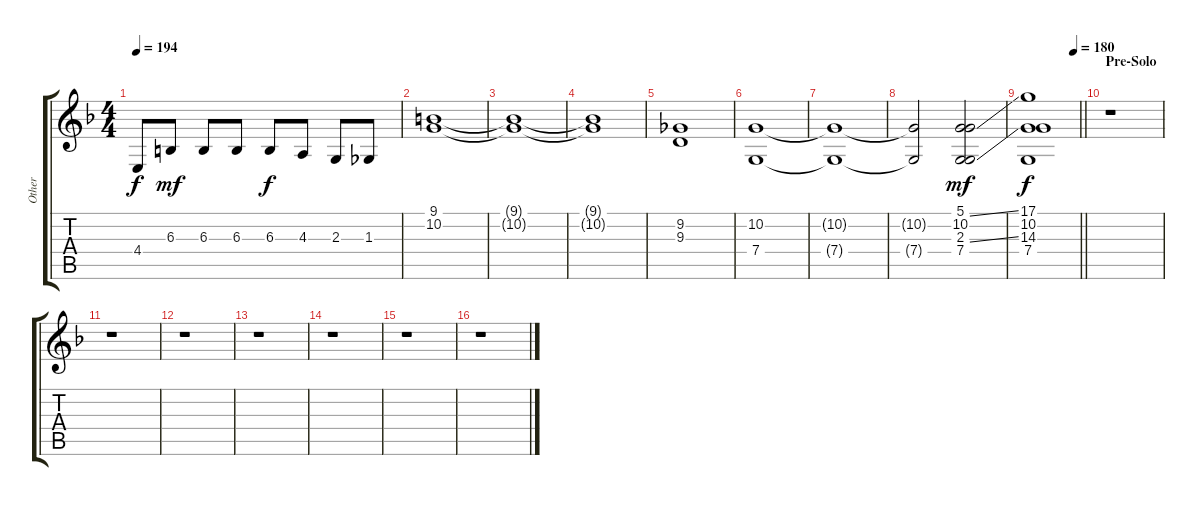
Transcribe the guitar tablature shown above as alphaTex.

\track ("Other" "Other") {instrument choiraahs}
\staff {score tabs}
\tuning (D4 A3 F3 C3 G2 C2) {hide}
\ts (4 4)
\tempo 194
\clef g2
\ks f
4.4.8{dy f volume 12} 6.3.8{dy mf} 6.3.8 6.3.8 6.3.8{dy f} 4.3.8 2.3.8 1.3.8 |
(9.1 10.2).1{volume 11} |
(9.1{t} 10.2{t}).1 |
(9.1{t} 10.2{t}).1 |
(9.2 9.3).1 |
(10.2 7.4).1 |
(10.2{t} 7.4{t}).1 |
(10.2{t} 7.4{t}).2 (5.1{ss} 10.2 2.3{ss} 7.4).2{dy mf} |
\tempo (180 0.875)
\barLineRight lightlight
(17.1 10.2 14.3 7.4).1{dy f} |
\section ("" "Pre-Solo")
r.1 |
r.1 |
r.1 |
r.1 |
r.1 |
r.1 |
r.1
